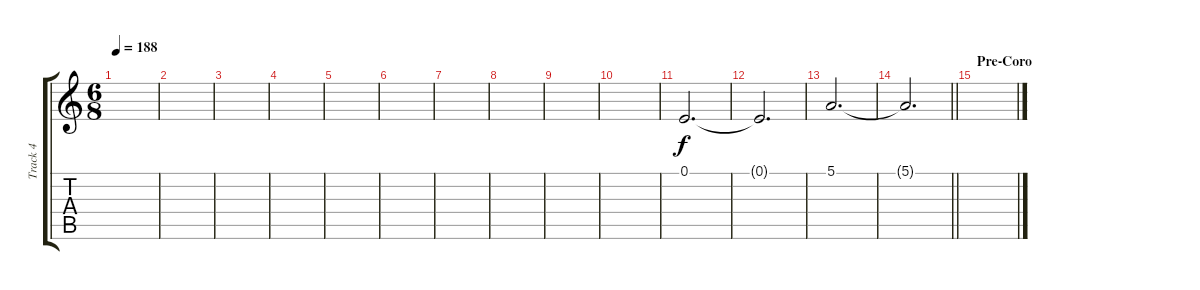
\track ("Track 4" "Track 4") {instrument bassoon}
\staff {score tabs}
\tuning (E4 B3 G3 D3 A2 E2) {hide}
\ts (6 8)
\tempo 188
\clef g2
\ks c
|
|
|
|
|
|
|
|
|
|
0.1.2{d} |
0.1{t}.2{d} |
5.1.2{d} |
\barLineRight lightlight
5.1{t}.2{d} |
\section ("" "Pre-Coro")
